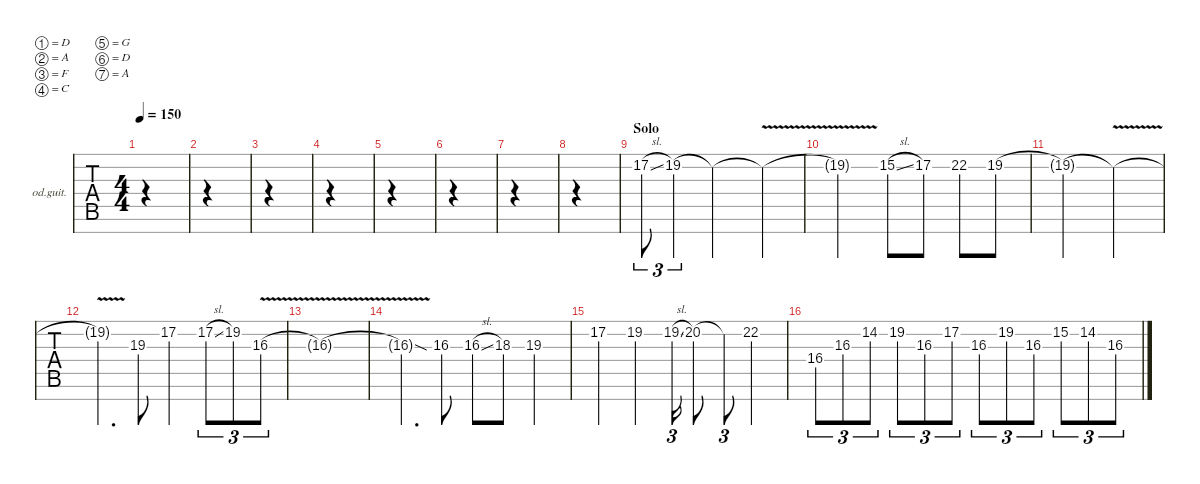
\defaultSystemsLayout 4
\hideDynamics
\bracketExtendMode nobrackets
\firstSystemTrackNameOrientation horizontal
\otherSystemsTrackNameOrientation horizontal
\track ("Lead" "od.guit.") {solo instrument overdrivenguitar}
\staff {tabs}
\tuning (D4 A3 F3 C3 G2 D2 A1)
\ts (4 4)
\scale
1.15113
\tempo 150
\accidentals auto
\clef g2
\ottava regular
\simile none
\ks c
|
\scale
0.973358 |
\scale
0.973358 |
\scale
0.973358 |
\scale
0.973358 |
\scale
0.973358 |
\scale
0.973358 |
\scale
1.00873 |
\section ("" "Solo")
\scale
1.06666 17.2{sl}.8{tu (3 2) beam Down} 19.2.4{tu (3 2) beam Down} 19.2{t}.2{beam Down} 19.2{v t}.4{beam Down} |
\scale
0.977779 19.2{v t}.2{beam Down} 15.2{sl}.8{beam Down} 17.2.8{beam Down} 22.2.8{beam Down} 19.2.8{beam Down} |
\scale
0.977779 19.2{t}.2{beam Down} 19.2{v t}.2{beam Down} |
\scale
0.977779 19.2{v t}.4{d beam Down} 19.3.8{beam Down} 17.2.4{beam Down} 17.2{sl}.8{tu (3 2) beam Down} 19.2.8{tu (3 2) beam Down} 16.3{v}.8{tu (3 2) beam Down} |
\scale
1.06224 16.3{v t}.1{beam Down} |
\scale
0.973358 16.3{v sod t}.4{d beam Down} 16.3.8{beam Down} 16.3{sl}.8{beam Down} 18.3.8{beam Down} 19.3.4{beam Down} |
\scale
0.973358 17.2.4{beam Down} 19.2.4{beam Down} 19.2{sl}.16{tu (3 2) beam Down} 20.2.8{beam Down} 20.2{t}.8{tu (3 2) beam Down} 22.2.4{beam Down} |
\scale
0.991042 16.4.8{tu (3 2) beam Down} 16.3.8{tu (3 2) beam Down} 14.2.8{tu (3 2) beam Down} 19.2.8{tu (3 2) beam Down} 16.3.8{tu (3 2) beam Down} 17.2.8{tu (3 2) beam Down} 16.3.8{tu (3 2) beam Down} 19.2.8{tu (3 2) beam Down} 16.3.8{tu (3 2) beam Down} 15.2.8{tu (3 2) beam Down} 14.2.8{tu (3 2) beam Down} 16.3.8{tu (3 2) beam Down}
